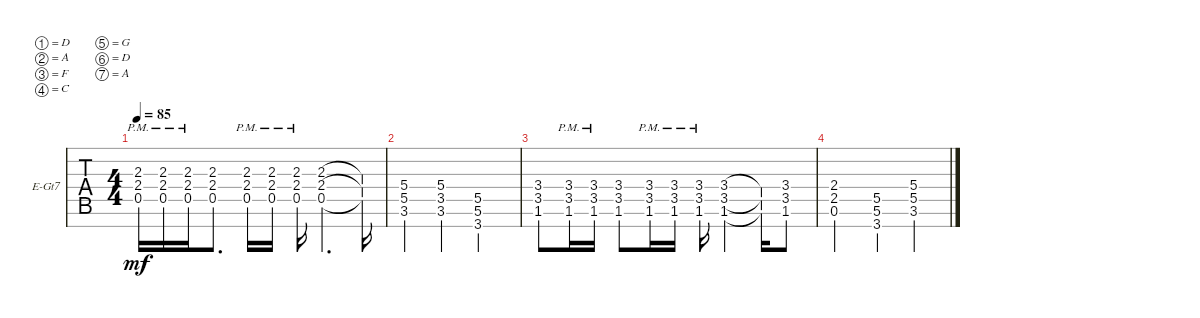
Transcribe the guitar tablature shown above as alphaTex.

\defaultSystemsLayout 4
\bracketExtendMode groupsimilarinstruments
\firstSystemTrackNameOrientation horizontal
\otherSystemsTrackNameOrientation horizontal
\track ("Electric Guitar" "E-Gt7") {solo instrument overdrivenguitar}
\staff {tabs}
\tuning (D4 A3 F3 C3 G2 D2 A1)
\ts (4 4)
\tempo 85
\clef g2
\scale
1.03909
\ks c
(0.5{pm} 2.3{pm} 2.4{pm}).16{dy mf} (0.5{pm} 2.3{pm} 2.4{pm}).16 (0.5{pm} 2.3{pm} 2.4{pm}).16 (0.5 2.3 2.4).8{d} (0.5{pm} 2.3{pm} 2.4{pm}).16 (0.5{pm} 2.3{pm} 2.4{pm}).16 (0.5{pm} 2.3{pm} 2.4{pm}).16 (0.5 2.3 2.4).4{d} (0.5{t} 2.3{t} 2.4{t}).16 |
\scale
0.960908 (3.6 5.5 5.4).4 (3.6 3.5 5.4).4 (3.7 5.6 5.5).2 |
\scale
1.03909 (1.6 3.5 3.4).8 (1.6{pm} 3.5{pm} 3.4{pm}).16 (1.6{pm} 3.5{pm} 3.4{pm}).16 (1.6 3.5 3.4).8 (1.6{pm} 3.5{pm} 3.4{pm}).16 (1.6{pm} 3.5{pm} 3.4{pm}).16 (1.6{pm} 3.5{pm} 3.4{pm}).16 (1.6 3.5 3.4).4 (1.6{t} 3.5{t} 3.4{t}).16 (1.6 3.5 3.4).8 |
\scale
0.960908 (0.6 2.5 2.4).2 (3.7 5.6 5.5).4 (3.6 5.5 5.4).4
